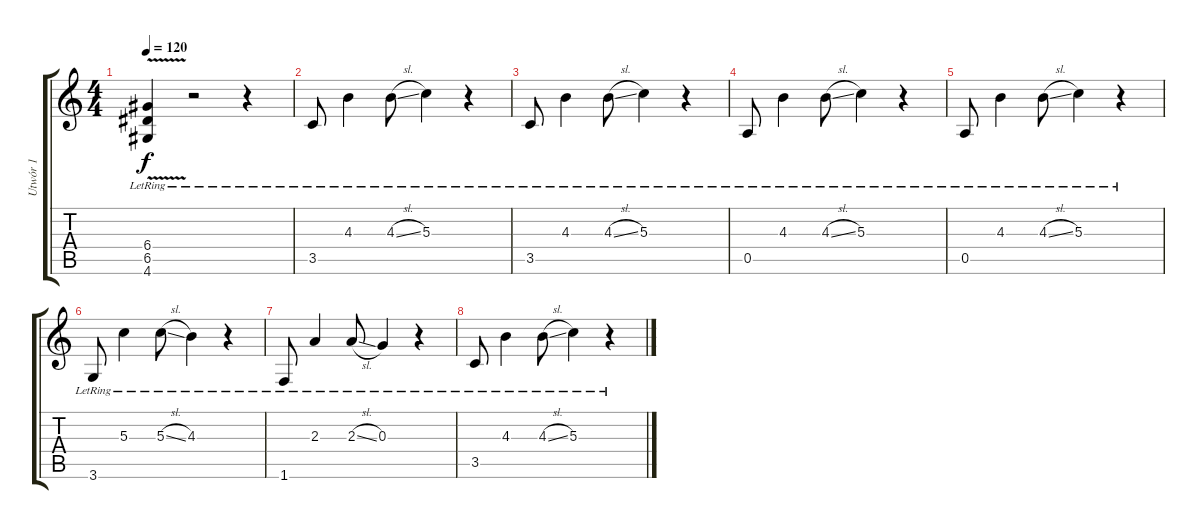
\track ("Utwór 1" "Utwór 1") {instrument acousticguitarsteel}
\staff {score tabs}
\tuning (E4 B3 G3 D3 A2 E2) {hide}
\ts (4 4)
\tempo 120
\clef g2
\ks c
(6.4{v lr} 6.5{v lr} 4.6{lr}).4{dy f} r.2 r.4 |
3.5{lr}.8 4.3{lr}.4 4.3{sl lr}.8 5.3{lr}.4 r.4 |
3.5{lr}.8 4.3{lr}.4 4.3{sl lr}.8 5.3{lr}.4 r.4 |
0.5{lr}.8 4.3{lr}.4 4.3{sl lr}.8 5.3{lr}.4 r.4 |
0.5{lr}.8 4.3{lr}.4 4.3{sl lr}.8 5.3{lr}.4 r.4 |
3.6{lr}.8 5.3{lr}.4 5.3{sl lr}.8 4.3{lr}.4 r.4 |
1.6{lr}.8 2.3{lr}.4 2.3{sl lr}.8 0.3{lr}.4 r.4 |
3.5{lr}.8 4.3{lr}.4 4.3{sl lr}.8 5.3{lr}.4 r.4
